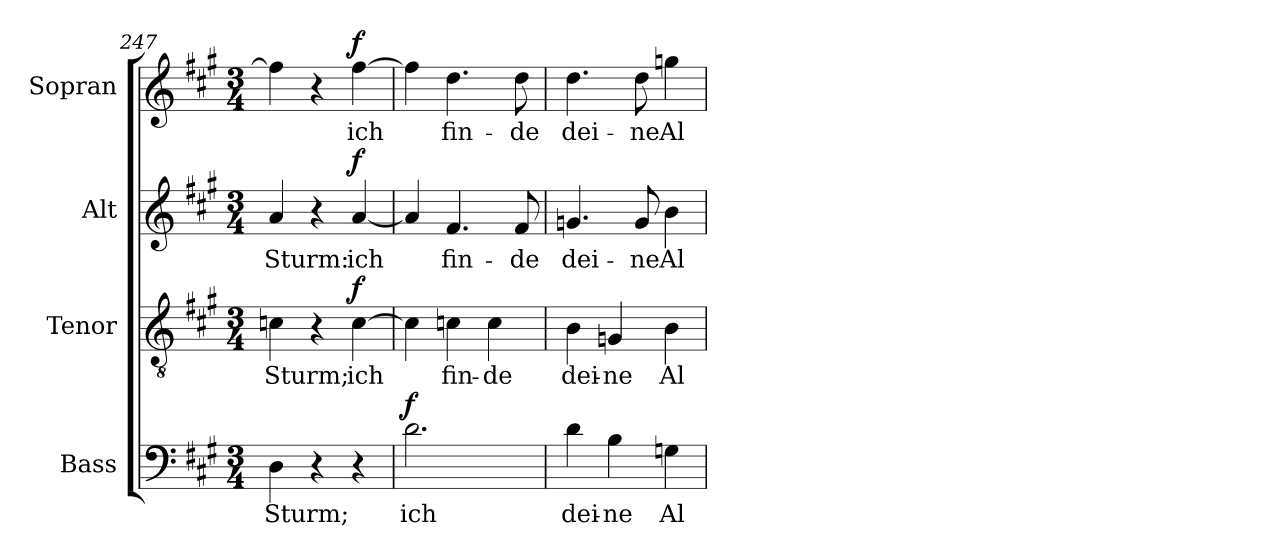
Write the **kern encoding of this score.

**kern	**text	**dynam	**kern	**text	**dynam	**kern	**text	**dynam	**kern	**text	**dynam
*part4	*part4	*part4	*part3	*part3	*part3	*part2	*part2	*part2	*part1	*part1	*part1
*staff4	*staff4	*staff4	*staff3	*staff3	*staff3	*staff2	*staff2	*staff2	*staff1	*staff1	*staff1
*I"Bass	*	*	*I"Tenor	*	*	*I"Alt	*	*	*I"Sopran	*	*
*I'B.	*	*	*I'T.	*	*	*I'A.	*	*	*I'S.	*	*
*clefF4	*	*	*clefGv2	*	*	*clefG2	*	*	*clefG2	*	*
*k[f#c#g#]	*	*	*k[f#c#g#]	*	*	*k[f#c#g#]	*	*	*k[f#c#g#]	*	*
*A:	*	*	*A:	*	*	*A:	*	*	*A:	*	*
*M3/4	*	*	*M3/4	*	*	*M3/4	*	*	*M3/4	*	*
=247	=247	=247	=247	=247	=247	=247	=247	=247	=247	=247	=247
!	!LO:LY:b	!	!	!LO:LY:b	!	!	!LO:LY:b	!	!	!	!
4D\	Sturm;	.	4cn\	Sturm;	.	4a/	Sturm:	.	4ff#\]	.	.
4r	.	.	4r	.	.	4r	.	.	4r	.	.
!	!	!	!	!LO:LY:b	!LO:DY:a	!	!LO:LY:b	!LO:DY:a	!	!LO:LY:b	!LO:DY:a
4r	.	.	[4c\	ich	f	[4a/	ich	f	[4ff#\	ich	f
=248	=248	=248	=248	=248	=248	=248	=248	=248	=248	=248	=248
!	!LO:LY:b	!LO:DY:a	!	!	!	!	!	!	!	!	!
2.d\	ich	f	4c\]	.	.	4a/]	.	.	4ff#\]	.	.
!	!	!	!	!LO:LY:b	!	!	!LO:LY:b	!	!	!LO:LY:b	!
.	.	.	4cn\	fin-	.	4.f#/	fin-	.	4.dd\	fin-	.
!	!	!	!	!LO:LY:b	!	!	!	!	!	!	!
.	.	.	4c\	-de	.	.	.	.	.	.	.
!	!	!	!	!	!	!	!LO:LY:b	!	!	!LO:LY:b	!
.	.	.	.	.	.	8f#/	-de	.	8dd\	-de	.
=249	=249	=249	=249	=249	=249	=249	=249	=249	=249	=249	=249
!	!LO:LY:b	!	!	!LO:LY:b	!	!	!LO:LY:b	!	!	!LO:LY:b	!
4d\	dei-	.	4B\	dei-	.	4.gn/	dei-	.	4.dd\	dei-	.
!	!LO:LY:b	!	!	!LO:LY:b	!	!	!	!	!	!	!
4B\	-ne	.	4Gn/	-ne	.	.	.	.	.	.	.
!	!	!	!	!	!	!	!LO:LY:b	!	!	!LO:LY:b	!
.	.	.	.	.	.	8g/	-ne	.	8dd\	-ne	.
!	!LO:LY:b	!	!	!LO:LY:b	!	!	!LO:LY:b	!	!	!LO:LY:b	!
4Gn\	Al-	.	4B\	Al-	.	4b\	Al-	.	4ggn\	Al-	.
=	=	=	=	=	=	=	=	=	=	=	=
*-	*-	*-	*-	*-	*-	*-	*-	*-	*-	*-	*-
